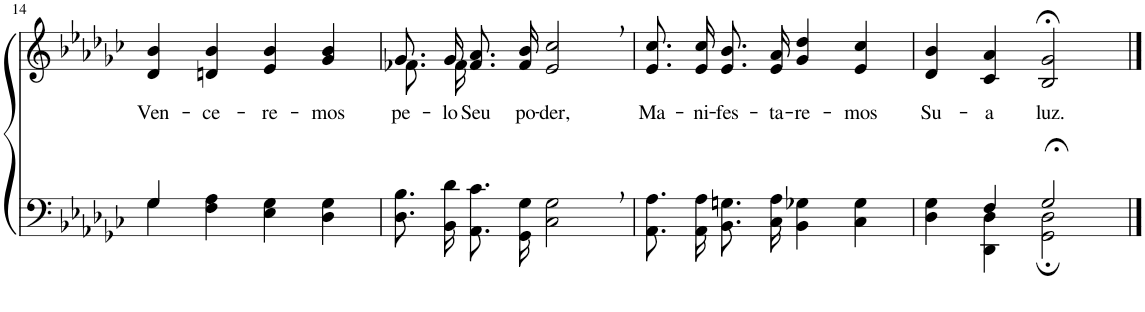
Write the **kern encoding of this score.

**kern	**kern	**text
*part2	*part1	*part1
*staff2	*staff1	*staff1
*I"Parte III e IV	*I"Parte I e II	*
!!LO:PB:g=z
*clefF4	*clefG2	*
*Trd-1c-2	*Trd-1c-2	*
*k[b-e-a-d-g-c-]	*k[b-e-a-d-g-c-]	*
*M4/4	*M4/4	*
=14	=14	=14
*^	*	*
!	!	!	!LO:LY:b
4G-/	4G-\	4d-/ 4b-/	Ven-
!	!	!	!LO:LY:b
2.ryy	4F\ 4A-\	4dn/ 4b-/	-ce-
!	!	!	!LO:LY:b
.	4E-\ 4G-\	4e-/ 4b-/	-re-
!	!	!	!LO:LY:b
.	4D-\ 4G-\	4g-/ 4b-/	-mos
=15	=15	=15	=15
*	*	*^	*
!	!	!	!	!LO:LY:b
*v	*v	*	*	*
8.D-\ 8.B-\L	8.g-/L	8.f-X\L	pe-
!	!	!	!LO:LY:b
16BB-\ 16d-\Jk	16g-/Jk	16f-\Jk	-lo
!	!	!	!LO:LY:b
8.AA-\ 8.c-\L	8.f-/ 8.a-/L	2.ryy	Seu
!	!	!	!LO:LY:b
16GG-\ 16G-\Jk	16f-/ 16b-/Jk	.	po-
!	!	!	!LO:LY:b
2C-\, 2G-\,	2e-/, 2cc-/,	.	-der,
*	*v	*v	*
=16	=16	=16
!	!	!LO:LY:b
8.AA-\ 8.A-\L	8.e-/ 8.cc-/L	Ma-
!	!	!LO:LY:b
16AA-\ 16A-\Jk	16e-/ 16cc-/Jk	-ni-
!	!	!LO:LY:b
8.BB-\ 8.Gn\L	8.e-/ 8.b-/L	-fes-
!	!	!LO:LY:b
16C-\ 16A-\Jk	16e-/ 16a-/Jk	-ta-
!	!	!LO:LY:b
4BB-\ 4G-X\	4g-/ 4dd-/	-re-
!	!	!LO:LY:b
4C-\ 4G-\	4e-/ 4cc-/	-mos
=17	=17	=17
*^	*	*
!	!	!	!LO:LY:b
4ryy	4D-\ 4G-\	4d-/ 4b-/	Su-
!	!	!	!LO:LY:b
4F/	4DD-\ 4D-\	4c-/ 4a-/	-a
!	!	!	!LO:LY:b
2G-;</	2GG-\; 2D-\;	2B-/;< 2g-/;<	luz.
*v	*v	*	*
==	==	==
*-	*-	*-
